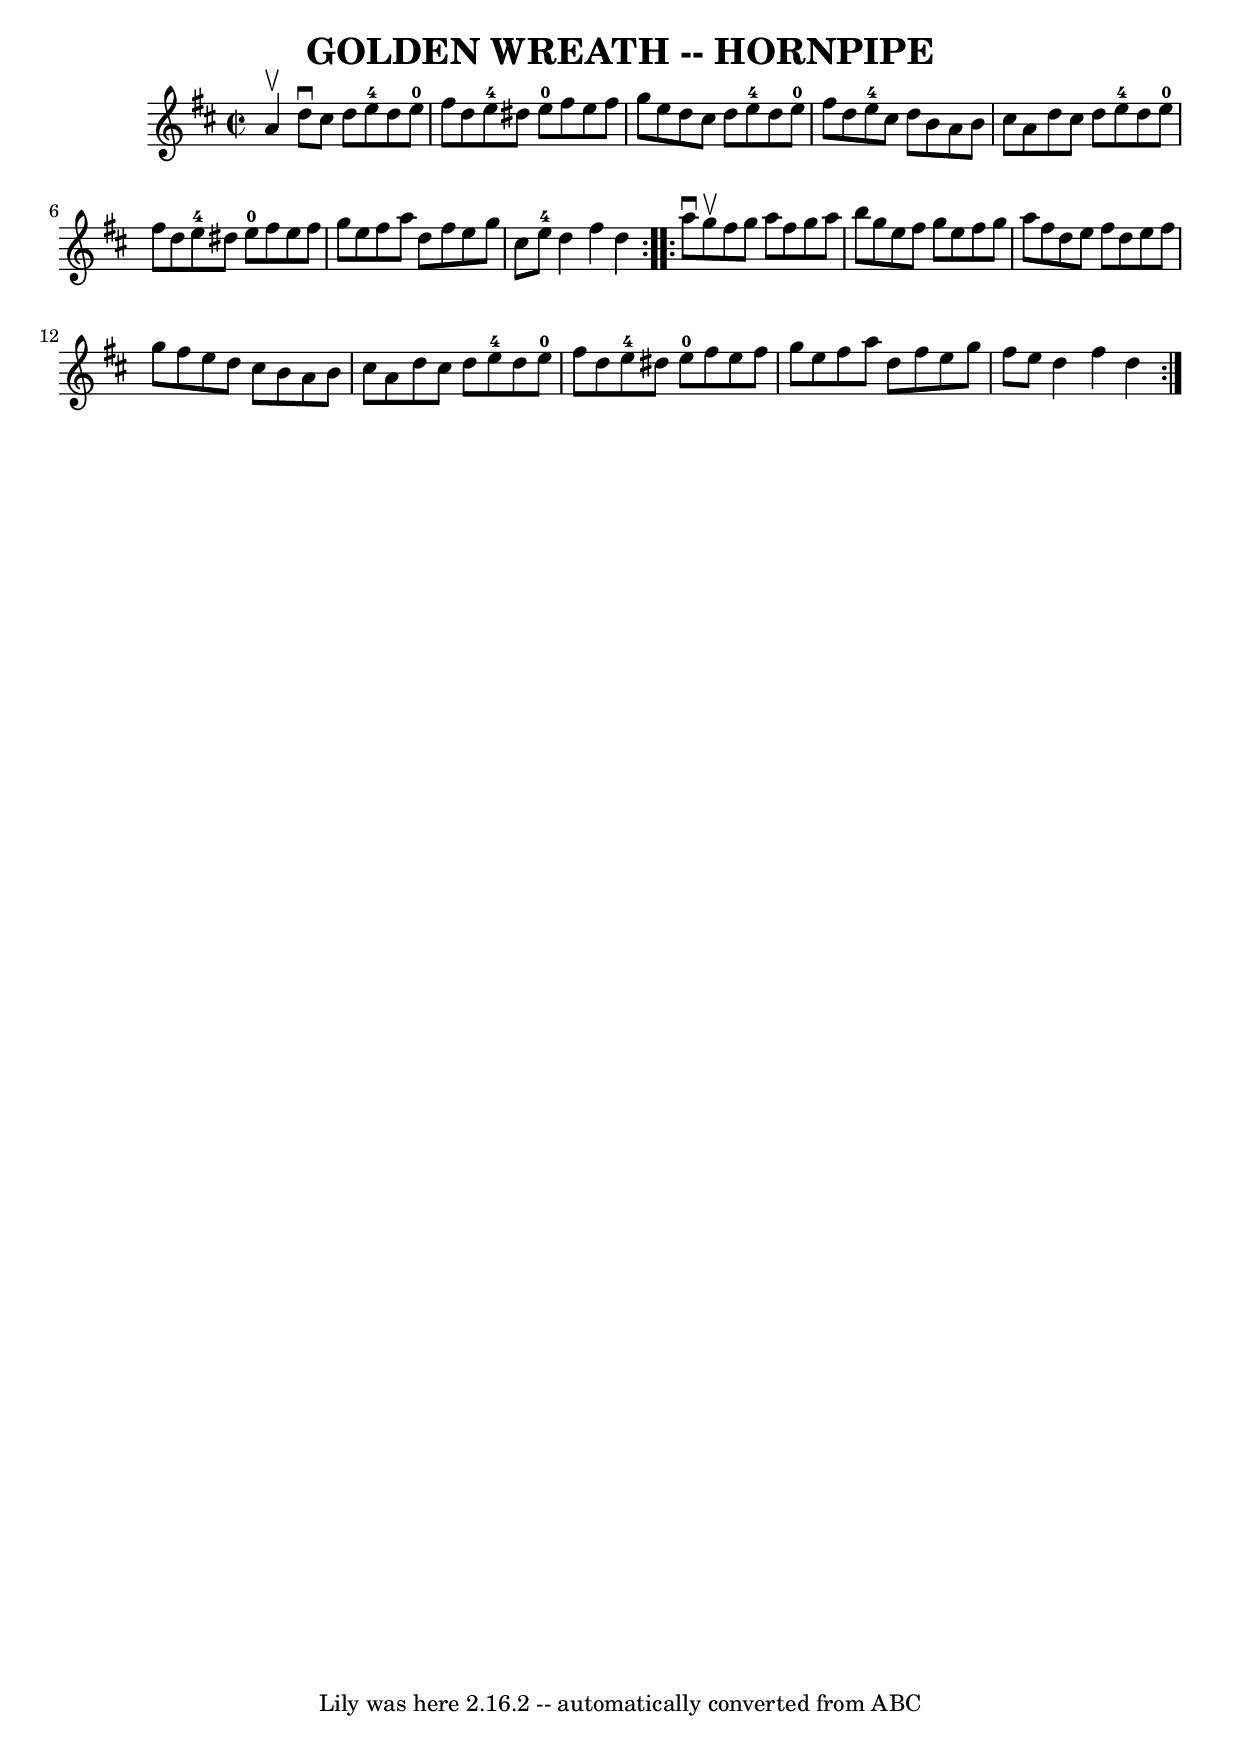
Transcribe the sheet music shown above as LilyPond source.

\version "2.16.2"
\include "Mammoth.ily"
\header {
  %% book = "Ryan's Mammoth Collection of Fiddle Tunes"
  crossRefNumber = "1"
  footnotes = ""
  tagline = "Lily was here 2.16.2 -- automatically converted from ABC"
  title = "GOLDEN WREATH -- HORNPIPE"

}
voicedefault =  {



  \repeat volta 2 {

    \override Staff.TimeSignature #'style = #'C
    \time 2/2 
    \key d \major
    a'4^\upbow       |
    d''8^\downbow cis''8 
    d''8 e''8-4 d''8 e''8-0 fis''8 d''8    |
    e''8 
    -4 dis''8 e''8-0 fis''8 e''8 fis''8 g''8 e''8    
    |
    d''8 cis''8 d''8 e''8-4 d''8 e''8-0 fis''8    
    d''8    |
    e''8-4 cis''8 d''8 b'8 a'8 b'8 cis''8  
    a'8    |
    |
    d''8 cis''8 d''8 e''8-4 d''8    
    e''8-0 fis''8 d''8    |
    e''8-4 dis''8 e''8-0   
    fis''8 e''8 fis''8 g''8 e''8    |
    fis''8 a''8 d''8   
    fis''8 e''8 g''8 cis''8 e''8-4   |
    d''4 fis''4    
    d''4    
  }     
  \repeat volta 2 {
    a''8^\downbow g''8^\upbow       |
    
    fis''8 g''8 a''8 fis''8 g''8 a''8 b''8 g''8    |
    
    e''8 fis''8 g''8 e''8 fis''8 g''8 a''8 fis''8    |
    
    d''8 e''8 fis''8 d''8 e''8 fis''8 g''8 fis''8    |
    
    e''8 d''8 cis''8 b'8 a'8 b'8 cis''8 a'8    |
    
    |
    d''8 cis''8 d''8 e''8-4 d''8 e''8-0 fis''8    
    d''8    |
    e''8-4 dis''8 e''8-0 fis''8 e''8 fis''8 
    g''8 e''8    |
    fis''8 a''8 d''8 fis''8 e''8 g''8  
    fis''8 e''8    |
    d''4 fis''4 d''4    
  }   

}

\score{
  <<

    \context Staff="default"
    {
      \voicedefault 
      
    }

  >>
  \layout {
    
  }
  \midi {
  }

}
